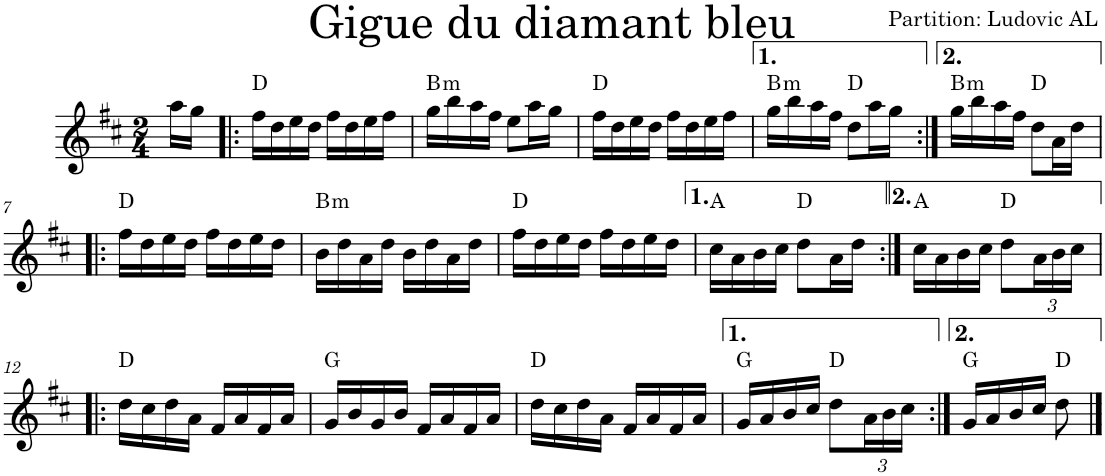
**kern	**harte
*part1	*part1
*staff1	*
*I"Violon	*
*I'Vln.	*
*clefG2	*
*k[f#c#]	*
*M2/4	*
=1	=1
16aa\LL	.
16gg\JJ	.
=2!|:	=2!|:
16ff#\LL	D:maj
16dd\	.
16ee\	.
16dd\JJ	.
16ff#\LL	.
16dd\	.
16ee\	.
16ff#\JJ	.
=3	=3
!	!LO:H:kt=m
16gg\LL	B:min
16bb\	.
16aa\	.
16ff#\JJ	.
8ee\L	.
16aa\L	.
16gg\JJ	.
=4	=4
16ff#\LL	D:maj
16dd\	.
16ee\	.
16dd\JJ	.
16ff#\LL	.
16dd\	.
16ee\	.
16ff#\JJ	.
=5	=5
!	!LO:H:kt=m
16gg\LL	B:min
16bb\	.
16aa\	.
16ff#\JJ	.
8dd\L	D:maj
16aa\L	.
16gg\JJ	.
=6:|!	=6:|!
!	!LO:H:kt=m
16gg\LL	B:min
16bb\	.
16aa\	.
16ff#\JJ	.
8dd\L	D:maj
16a\L	.
16dd\JJ	.
!!LO:LB:g=z
=7!|:	=7!|:
16ff#\LL	D:maj
16dd\	.
16ee\	.
16dd\JJ	.
16ff#\LL	.
16dd\	.
16ee\	.
16dd\JJ	.
=8	=8
!	!LO:H:kt=m
16b\LL	B:min
16dd\	.
16a\	.
16dd\JJ	.
16b\LL	.
16dd\	.
16a\	.
16dd\JJ	.
=9	=9
16ff#\LL	D:maj
16dd\	.
16ee\	.
16dd\JJ	.
16ff#\LL	.
16dd\	.
16ee\	.
16dd\JJ	.
=10	=10
16cc#\LL	A:maj
16a\	.
16b\	.
16cc#\JJ	.
8dd\L	D:maj
16a\L	.
16dd\JJ	.
=11:|!	=11:|!
16cc#\LL	A:maj
16a\	.
16b\	.
16cc#\JJ	.
8dd\L	D:maj
*Xbrackettup	*
24a\L	.
24b\	.
24cc#\JJ	.
!!LO:LB:g=z
=12!|:	=12!|:
16dd\LL	D:maj
16cc#\	.
16dd\	.
16a\JJ	.
16f#/LL	.
16a/	.
16f#/	.
16a/JJ	.
=13	=13
16g/LL	G:maj
16b/	.
16g/	.
16b/JJ	.
16f#/LL	.
16a/	.
16f#/	.
16a/JJ	.
=14	=14
16dd\LL	D:maj
16cc#\	.
16dd\	.
16a\JJ	.
16f#/LL	.
16a/	.
16f#/	.
16a/JJ	.
=15	=15
16g/LL	G:maj
16a/	.
16b/	.
16cc#/JJ	.
8dd\L	D:maj
24a\L	.
24b\	.
24cc#\JJ	.
=16:|!	=16:|!
16g/LL	G:maj
16a/	.
16b/	.
16cc#/JJ	.
8dd\	D:maj
==	==
*-	*-
